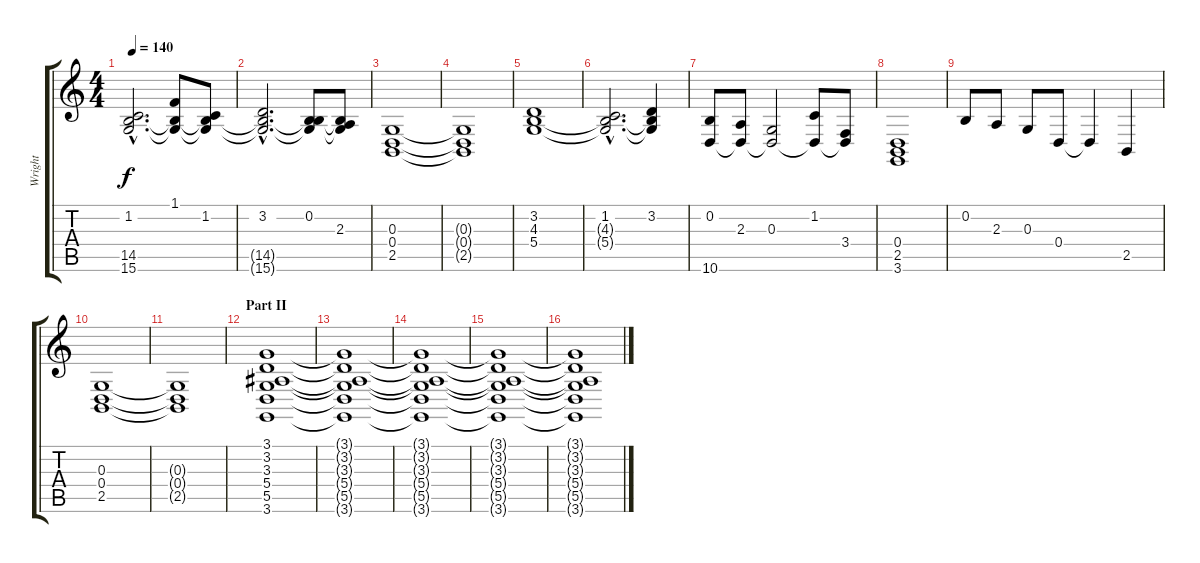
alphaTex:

\track ("Wright" "Wright") {instrument drawbarorgan}
\staff {score tabs}
\tuning (E4 B3 G3 D3 A2 E2) {hide}
\ts (4 4)
\tempo 140
\clef g2
\ks c
(1.2{hac} 14.5{hac t} 15.6{hac t}).2{d dy f} (1.1 14.5{t} 15.6{t}).8 (1.2 14.5{t} 15.6{t}).8 |
(3.2{hac} 14.5{hac t} 15.6{hac t}).2{d} (0.2 14.5{t} 15.6{t}).8 (2.3 14.5{t} 15.6{t}).8 |
(0.3 0.4 2.5).1 |
(0.3{t} 0.4{t} 2.5{t}).1 |
(3.2 4.3 5.4).1 |
(1.2{hac} 4.3{hac t} 5.4{hac t}).2{d} (3.2 4.3{t} 5.4{t}).4 |
(0.2 10.6).8 (2.3 10.6{t}).8 (0.3 10.6{t}).2 (1.2 10.6{t}).8 (3.4 10.6{t}).8 |
(0.4 2.5 3.6).1 |
0.2.8 2.3.8 0.3.8 0.4.8 0.4{t}.4 2.5.4 |
(0.3 0.4 2.5).1 |
(0.3{t} 0.4{t} 2.5{t}).1 |
\section ("" "Part II")
(3.1 3.2 3.3 5.4 5.5 3.6).1 |
(3.1{t} 3.2{t} 3.3{t} 5.4{t} 5.5{t} 3.6{t}).1 |
(3.1{t} 3.2{t} 3.3{t} 5.4{t} 5.5{t} 3.6{t}).1 |
(3.1{t} 3.2{t} 3.3{t} 5.4{t} 5.5{t} 3.6{t}).1 |
(3.1{t} 3.2{t} 3.3{t} 5.4{t} 5.5{t} 3.6{t}).1
